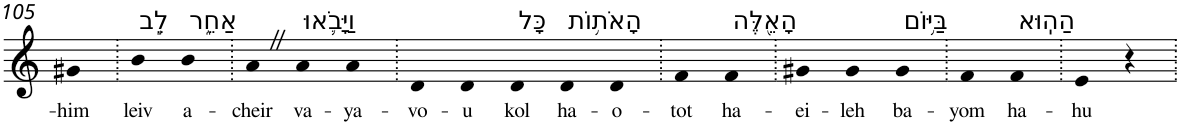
**kern	**text
*part1	*part1
*staff1	*staff1
*I"Piano	*
*I'Pno	*
!!LO:PB:g=z
*clefG2	*
*k[]	*
=105	=105
!	!LO:LY:b
4g#X	-him
=106.	=106.
!LO:TX:a:t=לֵ֣ב	!
!	!LO:LY:b
4b	leiv
!LO:TX:a:t=אַחֵ֑ר	!
!	!LO:LY:b
4b	a-
=107.	=107.
!	!LO:LY:b
4aZ	-cheir
!LO:TX:a:t=וַיָּבֹ֛אוּ	!
!	!LO:LY:b
4a	va-
!	!LO:LY:b
4a	-ya-
=108.	=108.
!	!LO:LY:b
4d	-vo-
!	!LO:LY:b
4d	-u
!LO:TX:a:t=כָּל	!
!	!LO:LY:b
4d	kol
!LO:TX:a:t=הָאֹת֥וֹת	!
!	!LO:LY:b
4d	ha-
!	!LO:LY:b
4d	-o-
=109.	=109.
!	!LO:LY:b
4f	-tot
!LO:TX:a:t=הָאֵ֖לֶּה	!
!	!LO:LY:b
4f	ha-
=110.	=110.
!	!LO:LY:b
4g#X	-ei-
!	!LO:LY:b
4g#	-leh
!LO:TX:a:t=בַּיּ֥וֹם	!
!	!LO:LY:b
4g#	ba-
=111.	=111.
!	!LO:LY:b
4f	-yom
!LO:TX:a:t=הַהֽוּא	!
!	!LO:LY:b
4f	ha-
=112.	=112.
!	!LO:LY:b
4e	-hu
4r	.
=.	=.
*-	*-
